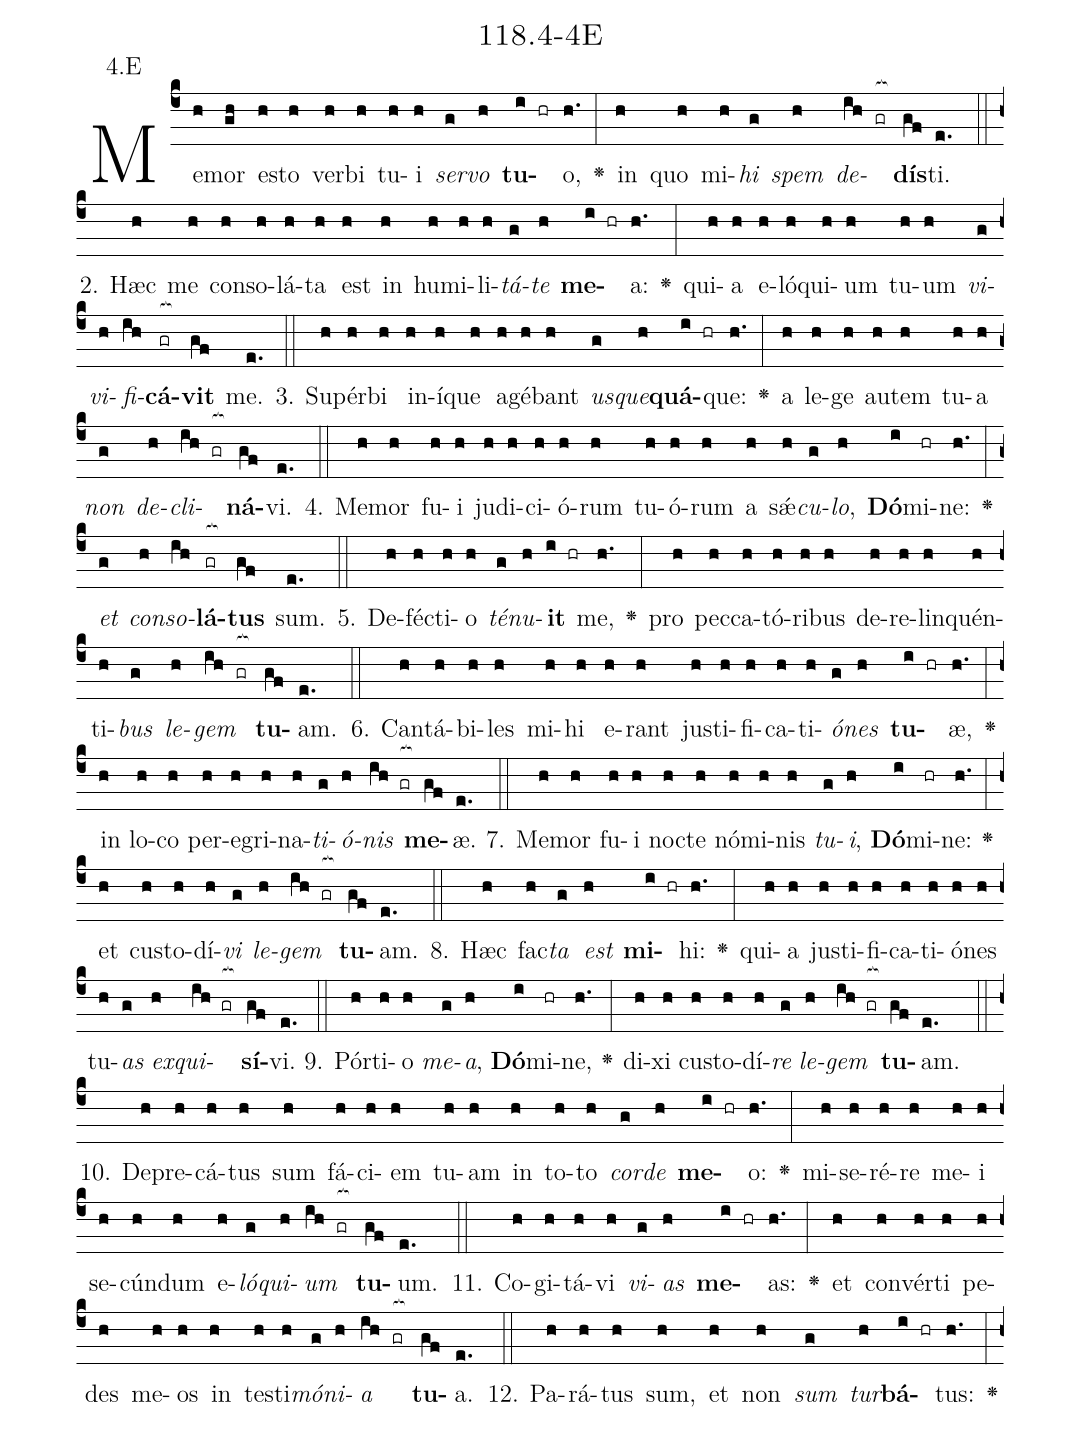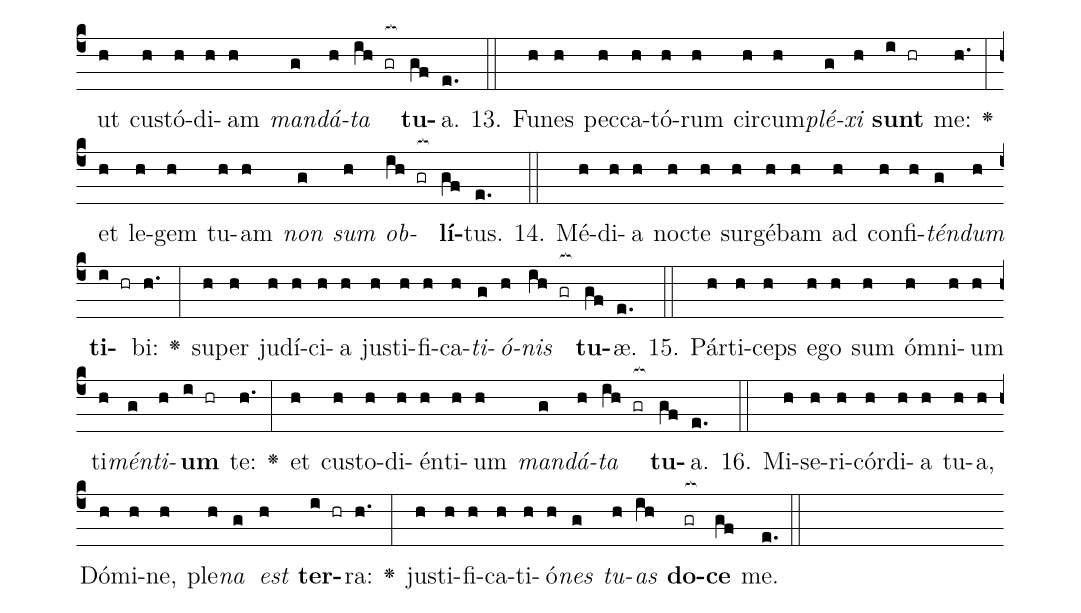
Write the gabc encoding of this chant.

name: 118.4-4E;
annotation: 4.E;
%%
(c4)Me(h)mor(gh) es(h)to(h) ver(h)bi(h) tu(h)i(h) <i>ser</i>(g)<i>vo</i>(h) <b>tu</b>(i hr)o,(h.) <v>\greheightstar</v>(:) in(h) quo(h) mi(h)<i>hi</i>(g) <i>spem</i>(h) <i>de</i>(ih gr[ocb:1{])<b>dís</b>(gf[ocb:0}])ti.(e.) (::)
2. Hæc(h) me(h) con(h)so(h)lá(h)ta(h) est(h) in(h) hu(h)mi(h)li(h)<i>tá</i>(g)<i>te</i>(h) <b>me</b>(i hr)a:(h.) <v>\greheightstar</v>(:) qui(h)a(h) e(h)ló(h)qui(h)um(h) tu(h)um(h) <i>vi</i>(g)<i>vi</i>(h)<i>fi</i>(ih)<b>cá</b>(gr[ocb:1{])<b>vit</b>(gf[ocb:0}]) me.(e.) (::)
3. Su(h)pér(h)bi(h) in(h)í(h)que(h) a(h)gé(h)bant(h) <i>us</i>(g)<i>que</i>(h)<b>quá</b>(i hr)que:(h.) <v>\greheightstar</v>(:) a(h) le(h)ge(h) au(h)tem(h) tu(h)a(h) <i>non</i>(g) <i>de</i>(h)<i>cli</i>(ih gr[ocb:1{])<b>ná</b>(gf[ocb:0}])vi.(e.) (::)
4. Me(h)mor(h) fu(h)i(h) ju(h)di(h)ci(h)ó(h)rum(h) tu(h)ó(h)rum(h) a(h) sǽ(h)<i>cu</i>(g)<i>lo</i>,(h) <b>Dó</b>(i)mi(hr)ne:(h.) <v>\greheightstar</v>(:) <i>et</i>(g) <i>con</i>(h)<i>so</i>(ih)<b>lá</b>(gr[ocb:1{])<b>tus</b>(gf[ocb:0}]) sum.(e.) (::)
5. De(h)féc(h)ti(h)o(h) <i>té</i>(g)<i>nu</i>(h)<b>it</b>(i hr) me,(h.) <v>\greheightstar</v>(:) pro(h) pec(h)ca(h)tó(h)ri(h)bus(h) de(h)re(h)lin(h)quén(h)ti(h)<i>bus</i>(g) <i>le</i>(h)<i>gem</i>(ih gr[ocb:1{]) <b>tu</b>(gf[ocb:0}])am.(e.) (::)
6. Can(h)tá(h)bi(h)les(h) mi(h)hi(h) e(h)rant(h) jus(h)ti(h)fi(h)ca(h)ti(h)<i>ó</i>(g)<i>nes</i>(h) <b>tu</b>(i hr)æ,(h.) <v>\greheightstar</v>(:) in(h) lo(h)co(h) per(h)e(h)gri(h)na(h)<i>ti</i>(g)<i>ó</i>(h)<i>nis</i>(ih gr[ocb:1{]) <b>me</b>(gf[ocb:0}])æ.(e.) (::)
7. Me(h)mor(h) fu(h)i(h) noc(h)te(h) nó(h)mi(h)nis(h) <i>tu</i>(g)<i>i</i>,(h) <b>Dó</b>(i)mi(hr)ne:(h.) <v>\greheightstar</v>(:) et(h) cus(h)to(h)dí(h)<i>vi</i>(g) <i>le</i>(h)<i>gem</i>(ih gr[ocb:1{]) <b>tu</b>(gf[ocb:0}])am.(e.) (::)
8. Hæc(h) fac(h)<i>ta</i>(g) <i>est</i>(h) <b>mi</b>(i hr)hi:(h.) <v>\greheightstar</v>(:) qui(h)a(h) jus(h)ti(h)fi(h)ca(h)ti(h)ó(h)nes(h) tu(h)<i>as</i>(g) <i>ex</i>(h)<i>qui</i>(ih gr[ocb:1{])<b>sí</b>(gf[ocb:0}])vi.(e.) (::)
9. Pór(h)ti(h)o(h) <i>me</i>(g)<i>a</i>,(h) <b>Dó</b>(i)mi(hr)ne,(h.) <v>\greheightstar</v>(:) di(h)xi(h) cus(h)to(h)dí(h)<i>re</i>(g) <i>le</i>(h)<i>gem</i>(ih gr[ocb:1{]) <b>tu</b>(gf[ocb:0}])am.(e.) (::)
10. De(h)pre(h)cá(h)tus(h) sum(h) fá(h)ci(h)em(h) tu(h)am(h) in(h) to(h)to(h) <i>cor</i>(g)<i>de</i>(h) <b>me</b>(i hr)o:(h.) <v>\greheightstar</v>(:) mi(h)se(h)ré(h)re(h) me(h)i(h) se(h)cún(h)dum(h) e(h)<i>ló</i>(g)<i>qui</i>(h)<i>um</i>(ih gr[ocb:1{]) <b>tu</b>(gf[ocb:0}])um.(e.) (::)
11. Co(h)gi(h)tá(h)vi(h) <i>vi</i>(g)<i>as</i>(h) <b>me</b>(i hr)as:(h.) <v>\greheightstar</v>(:) et(h) con(h)vér(h)ti(h) pe(h)des(h) me(h)os(h) in(h) tes(h)ti(h)<i>mó</i>(g)<i>ni</i>(h)<i>a</i>(ih gr[ocb:1{]) <b>tu</b>(gf[ocb:0}])a.(e.) (::)
12. Pa(h)rá(h)tus(h) sum,(h) et(h) non(h) <i>sum</i>(g) <i>tur</i>(h)<b>bá</b>(i hr)tus:(h.) <v>\greheightstar</v>(:) ut(h) cus(h)tó(h)di(h)am(h) <i>man</i>(g)<i>dá</i>(h)<i>ta</i>(ih gr[ocb:1{]) <b>tu</b>(gf[ocb:0}])a.(e.) (::)
13. Fu(h)nes(h) pec(h)ca(h)tó(h)rum(h) cir(h)cum(h)<i>plé</i>(g)<i>xi</i>(h) <b>sunt</b>(i hr) me:(h.) <v>\greheightstar</v>(:) et(h) le(h)gem(h) tu(h)am(h) <i>non</i>(g) <i>sum</i>(h) <i>ob</i>(ih gr[ocb:1{])<b>lí</b>(gf[ocb:0}])tus.(e.) (::)
14. Mé(h)di(h)a(h) noc(h)te(h) sur(h)gé(h)bam(h) ad(h) con(h)fi(h)<i>tén</i>(g)<i>dum</i>(h) <b>ti</b>(i hr)bi:(h.) <v>\greheightstar</v>(:) su(h)per(h) ju(h)dí(h)ci(h)a(h) jus(h)ti(h)fi(h)ca(h)<i>ti</i>(g)<i>ó</i>(h)<i>nis</i>(ih gr[ocb:1{]) <b>tu</b>(gf[ocb:0}])æ.(e.) (::)
15. Pár(h)ti(h)ceps(h) e(h)go(h) sum(h) óm(h)ni(h)um(h) ti(h)<i>mén</i>(g)<i>ti</i>(h)<b>um</b>(i hr) te:(h.) <v>\greheightstar</v>(:) et(h) cus(h)to(h)di(h)én(h)ti(h)um(h) <i>man</i>(g)<i>dá</i>(h)<i>ta</i>(ih gr[ocb:1{]) <b>tu</b>(gf[ocb:0}])a.(e.) (::)
16. Mi(h)se(h)ri(h)cór(h)di(h)a(h) tu(h)a,(h) Dó(h)mi(h)ne,(h) ple(h)<i>na</i>(g) <i>est</i>(h) <b>ter</b>(i hr)ra:(h.) <v>\greheightstar</v>(:) jus(h)ti(h)fi(h)ca(h)ti(h)ó(h)<i>nes</i>(g) <i>tu</i>(h)<i>as</i>(ih) <b>do</b>(gr[ocb:1{])<b>ce</b>(gf[ocb:0}]) me.(e.) (::)
